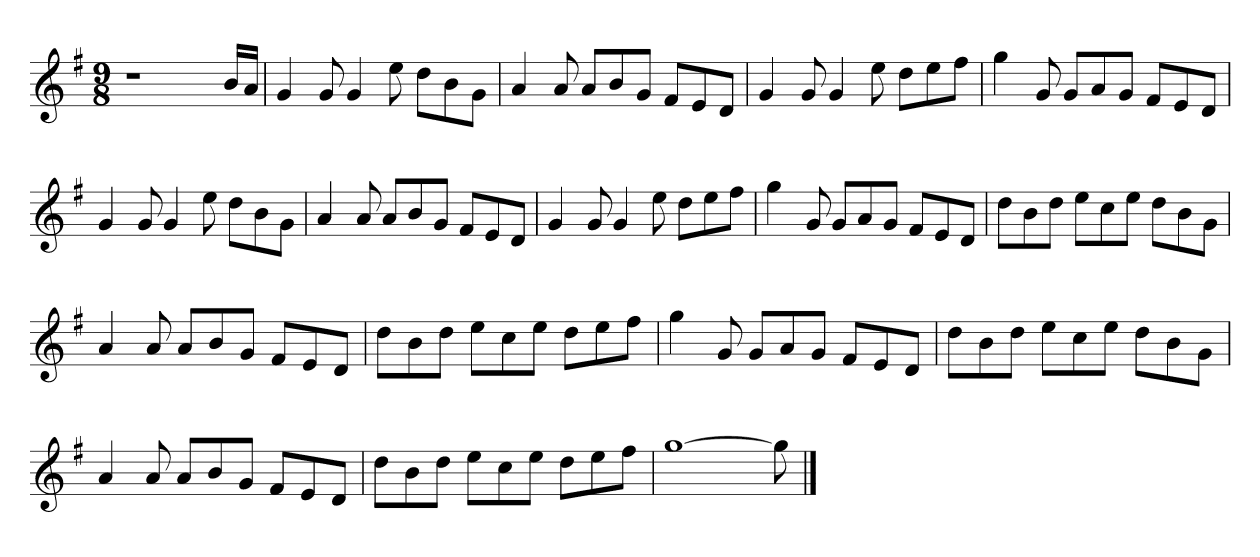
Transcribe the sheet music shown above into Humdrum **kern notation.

**kern
*part1
*staff1
*clefG2
*k[f#]
*M9/8
=
1r
16b/LL
16a/JJ
=
4g/
8g/
4g/
8ee\
8dd\L
8b\
8g\J
=
4a/
8a/
8a/L
8b/
8g/J
8f#/L
8e/
8d/J
=
4g/
8g/
4g/
8ee\
8dd\L
8ee\
8ff#\J
=
4gg\
8g/
8g/L
8a/
8g/J
8f#/L
8e/
8d/J
=
4g/
8g/
4g/
8ee\
8dd\L
8b\
8g\J
=
4a/
8a/
8a/L
8b/
8g/J
8f#/L
8e/
8d/J
=
4g/
8g/
4g/
8ee\
8dd\L
8ee\
8ff#\J
=
4gg\
8g/
8g/L
8a/
8g/J
8f#/L
8e/
8d/J
=
8dd\L
8b\
8dd\J
8ee\L
8cc\
8ee\J
8dd\L
8b\
8g\J
=
4a/
8a/
8a/L
8b/
8g/J
8f#/L
8e/
8d/J
=
8dd\L
8b\
8dd\J
8ee\L
8cc\
8ee\J
8dd\L
8ee\
8ff#\J
=
4gg\
8g/
8g/L
8a/
8g/J
8f#/L
8e/
8d/J
=
8dd\L
8b\
8dd\J
8ee\L
8cc\
8ee\J
8dd\L
8b\
8g\J
=
4a/
8a/
8a/L
8b/
8g/J
8f#/L
8e/
8d/J
=
8dd\L
8b\
8dd\J
8ee\L
8cc\
8ee\J
8dd\L
8ee\
8ff#\J
=
[1gg
8gg\]
==
*-
